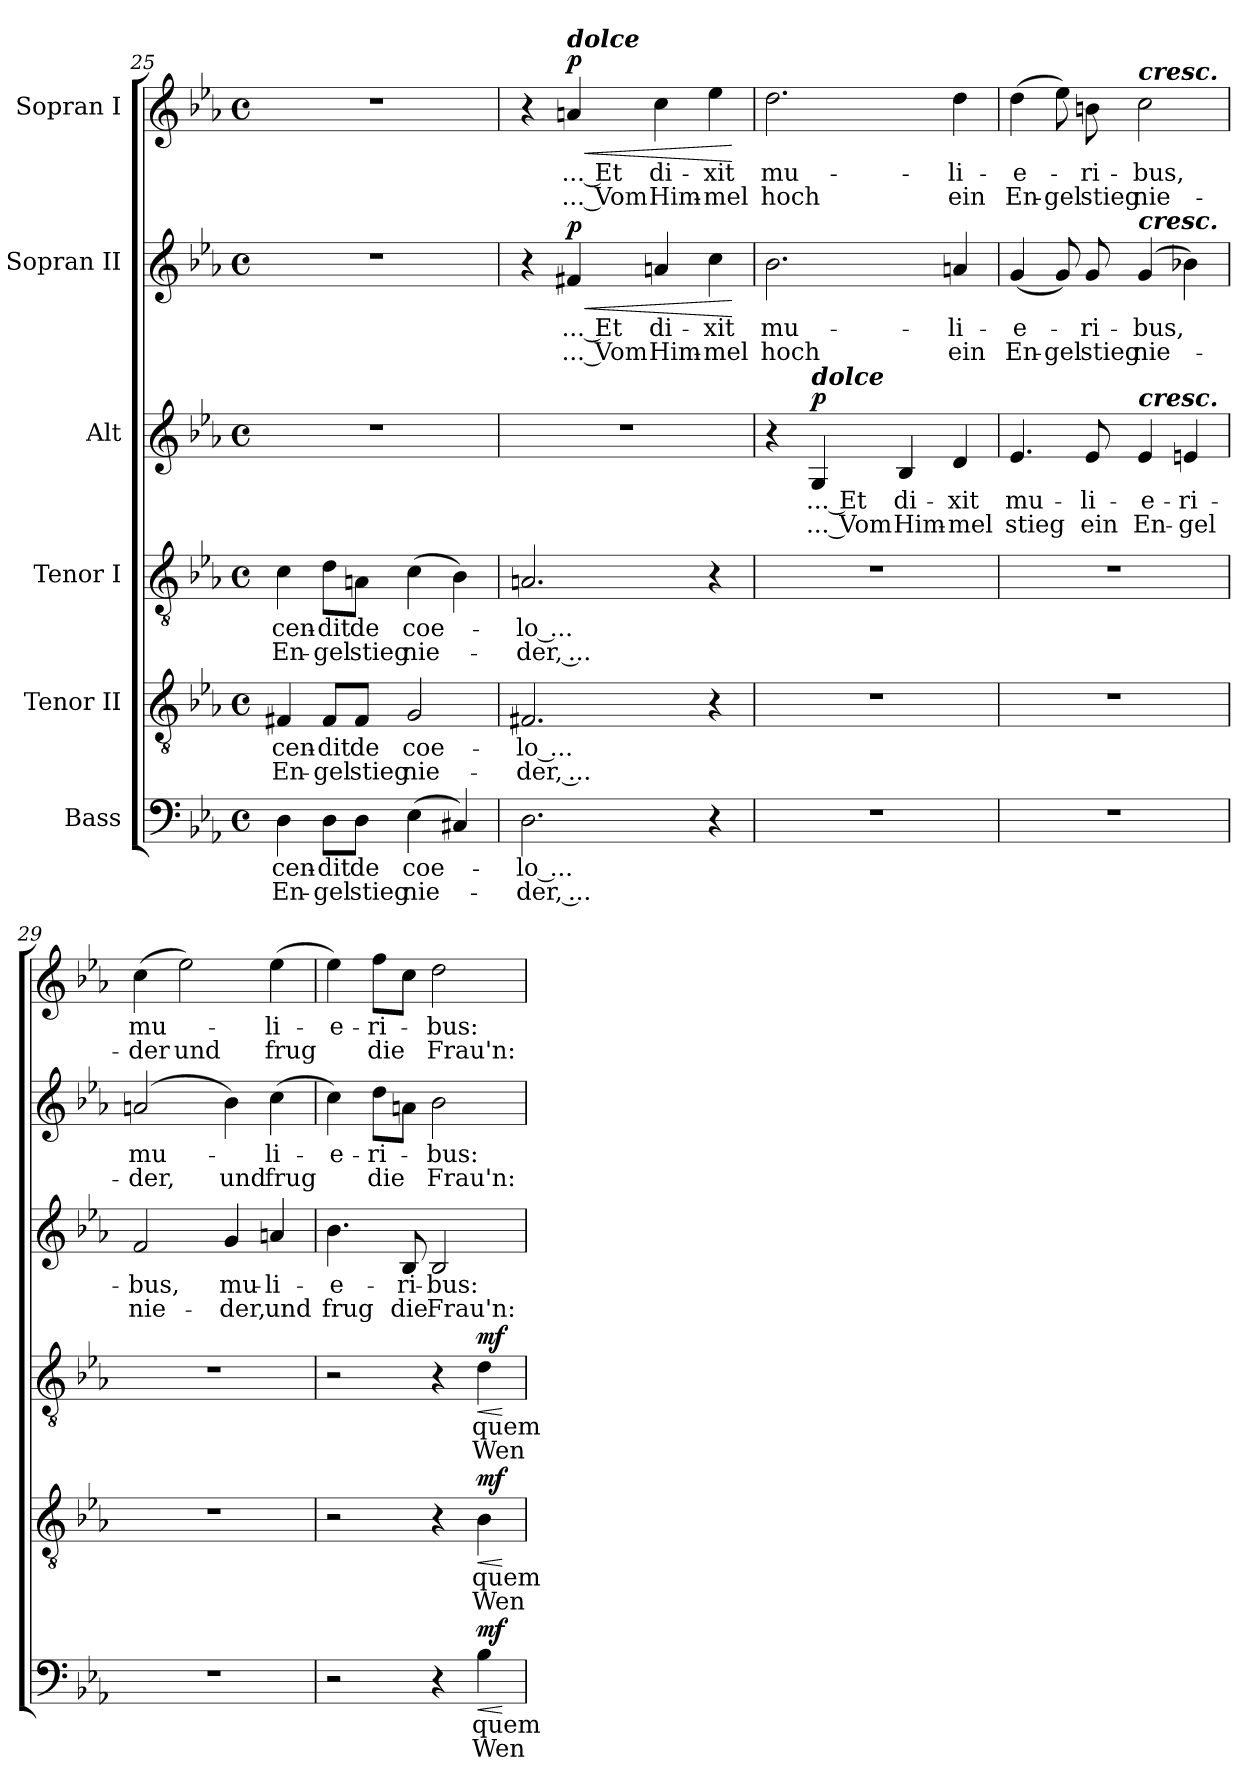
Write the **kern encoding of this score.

**kern	**text	**text	**dynam	**kern	**text	**text	**dynam	**kern	**text	**text	**dynam	**kern	**text	**text	**dynam	**kern	**text	**text	**dynam	**kern	**text	**text	**dynam
*part6	*part6	*part6	*part6	*part5	*part5	*part5	*part5	*part4	*part4	*part4	*part4	*part3	*part3	*part3	*part3	*part2	*part2	*part2	*part2	*part1	*part1	*part1	*part1
*staff6	*staff6	*staff6	*staff6	*staff5	*staff5	*staff5	*staff5	*staff4	*staff4	*staff4	*staff4	*staff3	*staff3	*staff3	*staff3	*staff2	*staff2	*staff2	*staff2	*staff1	*staff1	*staff1	*staff1
*I"Bass	*	*	*	*I"Tenor II	*	*	*	*I"Tenor I	*	*	*	*I"Alt	*	*	*	*I"Sopran II	*	*	*	*I"Sopran I	*	*	*
*clefF4	*	*	*	*clefGv2	*	*	*	*clefGv2	*	*	*	*clefG2	*	*	*	*clefG2	*	*	*	*clefG2	*	*	*
*k[b-e-a-]	*	*	*	*k[b-e-a-]	*	*	*	*k[b-e-a-]	*	*	*	*k[b-e-a-]	*	*	*	*k[b-e-a-]	*	*	*	*k[b-e-a-]	*	*	*
*E-:	*	*	*	*E-:	*	*	*	*E-:	*	*	*	*E-:	*	*	*	*E-:	*	*	*	*E-:	*	*	*
*M4/4	*	*	*	*M4/4	*	*	*	*M4/4	*	*	*	*M4/4	*	*	*	*M4/4	*	*	*	*M4/4	*	*	*
*met(c)	*	*	*	*met(c)	*	*	*	*met(c)	*	*	*	*met(c)	*	*	*	*met(c)	*	*	*	*met(c)	*	*	*
=25	=25	=25	=25	=25	=25	=25	=25	=25	=25	=25	=25	=25	=25	=25	=25	=25	=25	=25	=25	=25	=25	=25	=25
4D\	-cen-	En-	.	4F#X/	-cen-	En-	.	4c\	-cen-	En-	.	1r	.	.	.	1r	.	.	.	1r	.	.	.
8D\L	-dit	-gel	.	8F#/L	-dit	-gel	.	8d\L	-dit	-gel	.	.	.	.	.	.	.	.	.	.	.	.	.
8D\J	de	stieg	.	8F#/J	de	stieg	.	8An\J	de	stieg	.	.	.	.	.	.	.	.	.	.	.	.	.
(>4E-\	coe-	nie-	.	2G/	coe-	nie-	.	(>4c\	coe-	nie-	.	.	.	.	.	.	.	.	.	.	.	.	.
4C#X/)	.	.	.	.	.	.	.	4B-\)	.	.	.	.	.	.	.	.	.	.	.	.	.	.	.
!!LO:PB:g=z
=26	=26	=26	=26	=26	=26	=26	=26	=26	=26	=26	=26	=26	=26	=26	=26	=26	=26	=26	=26	=26	=26	=26	=26
2.D\	-lo ...	-der, ...	.	2.F#X/	-lo ...	-der, ...	.	2.An/	-lo ...	-der, ...	.	1r	.	.	.	4r	.	.	.	4r	.	.	.
!	!	!	!	!	!	!	!	!	!	!	!	!	!	!	!	!	!	!	!	!LO:TX:a:Bi:t=dolce	!	!	!
!	!	!	!	!	!	!	!	!	!	!	!	!	!	!	!	!	!	!	!LO:HP:b	!	!	!	!LO:HP:b
!	!	!	!	!	!	!	!	!	!	!	!	!	!	!	!	!	!	!	!LO:DY:n=1:a	!	!	!	!LO:DY:n=1:a
.	.	.	.	.	.	.	.	.	.	.	.	.	.	.	.	4f#X/	... Et	... Vom	< p	4an/	... Et	... Vom	< p
.	.	.	.	.	.	.	.	.	.	.	.	.	.	.	.	4an/	di-	Him-	.	4cc\	di-	Him-	.
4r	.	.	.	4r	.	.	.	4r	.	.	.	.	.	.	.	4cc\	-xit	-mel	.	4ee-\	-xit	-mel	.
.	.	.	.	.	.	.	.	.	.	.	.	.	.	.	.	.	.	.	[	.	.	.	[
=27	=27	=27	=27	=27	=27	=27	=27	=27	=27	=27	=27	=27	=27	=27	=27	=27	=27	=27	=27	=27	=27	=27	=27
1r	.	.	.	1r	.	.	.	1r	.	.	.	4r	.	.	.	2.b-\	mu-	hoch	.	2.dd\	mu-	hoch	.
!	!	!	!	!	!	!	!	!	!	!	!	!LO:TX:a:Bi:t=dolce	!	!	!	!	!	!	!	!	!	!	!
!	!	!	!	!	!	!	!	!	!	!	!	!	!	!	!LO:DY:a	!	!	!	!	!	!	!	!
.	.	.	.	.	.	.	.	.	.	.	.	4G/	... Et	... Vom	p	.	.	.	.	.	.	.	.
.	.	.	.	.	.	.	.	.	.	.	.	4B-/	di-	Him-	.	.	.	.	.	.	.	.	.
.	.	.	.	.	.	.	.	.	.	.	.	4d/	-xit	-mel	.	4an/	-li-	ein	.	4dd\	-li-	ein	.
=28	=28	=28	=28	=28	=28	=28	=28	=28	=28	=28	=28	=28	=28	=28	=28	=28	=28	=28	=28	=28	=28	=28	=28
1r	.	.	.	1r	.	.	.	1r	.	.	.	4.e-/	mu-	stieg	.	(4g/	-e-	En-	.	(>4dd\	-e-	En-	.
.	.	.	.	.	.	.	.	.	.	.	.	.	.	.	.	8g/)	.	-gel	.	8ee-\)	.	gel	.
.	.	.	.	.	.	.	.	.	.	.	.	8e-/	-li-	ein	.	8g/	-ri-	stieg	.	8bn\	-ri-	stieg	.
!	!	!	!	!	!	!	!	!	!	!	!	!	!	!	!	!	!	!	!	!LO:TX:a:Bi:t=cresc.	!	!	!
!	!	!	!	!	!	!	!	!	!	!	!	!	!	!	!	!LO:TX:a:Bi:t=cresc.	!	!	!	!	!	!	!
!	!	!	!	!	!	!	!	!	!	!	!	!LO:TX:a:Bi:t=cresc.	!	!	!	!	!	!	!	!	!	!	!
.	.	.	.	.	.	.	.	.	.	.	.	4e-/	-e-	En-	.	(4g/	-bus,	nie-	.	2cc\	-bus,	nie-	.
.	.	.	.	.	.	.	.	.	.	.	.	4en/	-ri-	-gel	.	4b-X\)	.	.	.	.	.	.	.
=29	=29	=29	=29	=29	=29	=29	=29	=29	=29	=29	=29	=29	=29	=29	=29	=29	=29	=29	=29	=29	=29	=29	=29
1r	.	.	.	1r	.	.	.	1r	.	.	.	2f/	-bus,	nie-	.	(>2an/	mu-	-der,	.	(>4cc\	mu-	-der	.
.	.	.	.	.	.	.	.	.	.	.	.	.	.	.	.	.	.	.	.	2ee-\)	.	und	.
.	.	.	.	.	.	.	.	.	.	.	.	4g/	mu-	-der,	.	4b-\)	.	und	.	.	.	.	.
.	.	.	.	.	.	.	.	.	.	.	.	4an/	-li-	und	.	(4cc\	-li-	frug	.	(4ee-\	-li-	frug	.
!!LO:LB:g=z
=30	=30	=30	=30	=30	=30	=30	=30	=30	=30	=30	=30	=30	=30	=30	=30	=30	=30	=30	=30	=30	=30	=30	=30
2r	.	.	.	2r	.	.	.	2r	.	.	.	4.b-\	-e-	frug	.	4cc\)	-e-	.	.	4ee-\)	-e-	.	.
.	.	.	.	.	.	.	.	.	.	.	.	.	.	.	.	8dd\L	-ri-	die	.	8ff\L	-ri-	die	.
.	.	.	.	.	.	.	.	.	.	.	.	8B-/	-ri-	die	.	8an\J	.	.	.	8cc\J	.	.	.
4r	.	.	.	4r	.	.	.	4r	.	.	.	2B-/	-bus:	Frau'n:	.	2b-\	-bus:	Frau'n:	.	2dd\	-bus:	Frau'n:	.
!	!	!	!LO:HP:b	!	!	!	!LO:HP:b	!	!	!	!LO:HP:b	!	!	!	!	!	!	!	!	!	!	!	!
!	!	!	!LO:DY:n=1:a	!	!	!	!LO:DY:n=1:a	!	!	!	!LO:DY:n=1:a	!	!	!	!	!	!	!	!	!	!	!	!
4B-\	quem	Wen	< mf	4B-\	quem	Wen	< mf	4d\	quem	Wen	< mf	.	.	.	.	.	.	.	.	.	.	.	.
.	.	.	[	.	.	.	[	.	.	.	[	.	.	.	.	.	.	.	.	.	.	.	.
=	=	=	=	=	=	=	=	=	=	=	=	=	=	=	=	=	=	=	=	=	=	=	=
*-	*-	*-	*-	*-	*-	*-	*-	*-	*-	*-	*-	*-	*-	*-	*-	*-	*-	*-	*-	*-	*-	*-	*-
